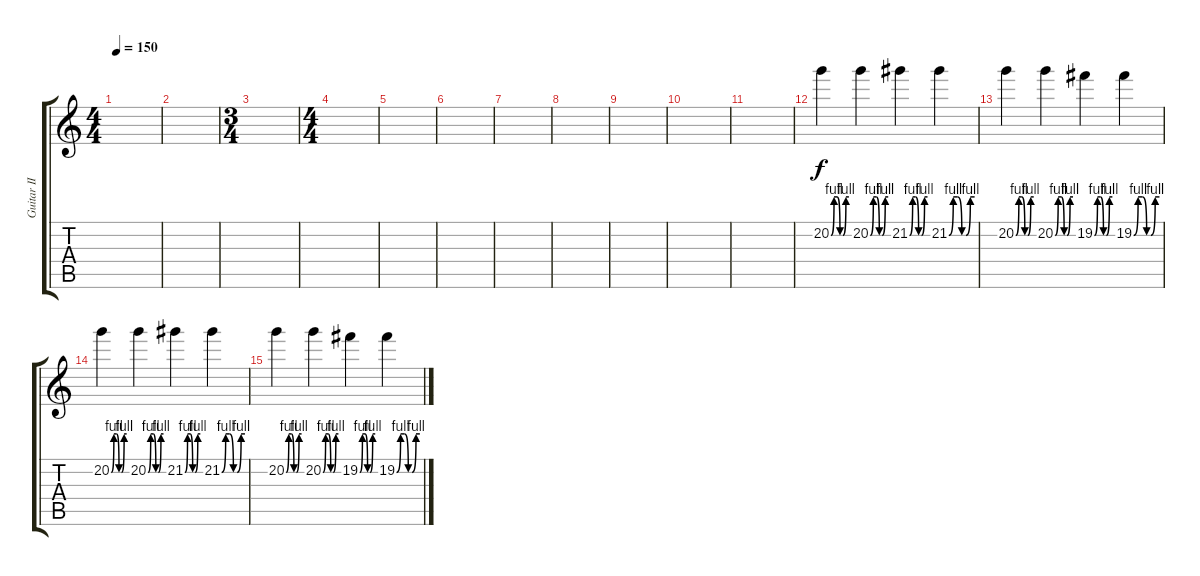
\track ("Guitar II" "Guitar II") {instrument distortionguitar}
\staff {score tabs}
\tuning (E4 B3 G3 D3 A2 E2) {hide}
\ts (4 4)
\tempo 150
\clef g2
\ks c
|
|
\ts (3 4)
|
\ts (4 4)
|
|
|
|
|
|
|
|
20.2{be (custom 0 0 10 4 20 4 30 0 40 0 50 4 60 4)}.4 20.2{be (custom 0 0 10 4 20 4 30 0 40 0 50 4 60 4)}.4 21.2{be (custom 0 0 10 4 20 4 30 0 40 0 50 4 60 4)}.4 21.2{be (custom 0 0 10 4 20 4 30 0 40 0 50 4 60 4)}.4 |
20.2{be (custom 0 0 10 4 20 4 30 0 40 0 50 4 60 4)}.4 20.2{be (custom 0 0 10 4 20 4 30 0 40 0 50 4 60 4)}.4 19.2{be (custom 0 0 10 4 20 4 30 0 40 0 50 4 60 4)}.4 19.2{be (custom 0 0 10 4 20 4 30 0 40 0 50 4 60 4)}.4 |
20.2{be (custom 0 0 10 4 20 4 30 0 40 0 50 4 60 4)}.4 20.2{be (custom 0 0 10 4 20 4 30 0 40 0 50 4 60 4)}.4 21.2{be (custom 0 0 10 4 20 4 30 0 40 0 50 4 60 4)}.4 21.2{be (custom 0 0 10 4 20 4 30 0 40 0 50 4 60 4)}.4 |
20.2{be (custom 0 0 10 4 20 4 30 0 40 0 50 4 60 4)}.4 20.2{be (custom 0 0 10 4 20 4 30 0 40 0 50 4 60 4)}.4 19.2{be (custom 0 0 10 4 20 4 30 0 40 0 50 4 60 4)}.4 19.2{be (custom 0 0 10 4 20 4 30 0 40 0 50 4 60 4)}.4
